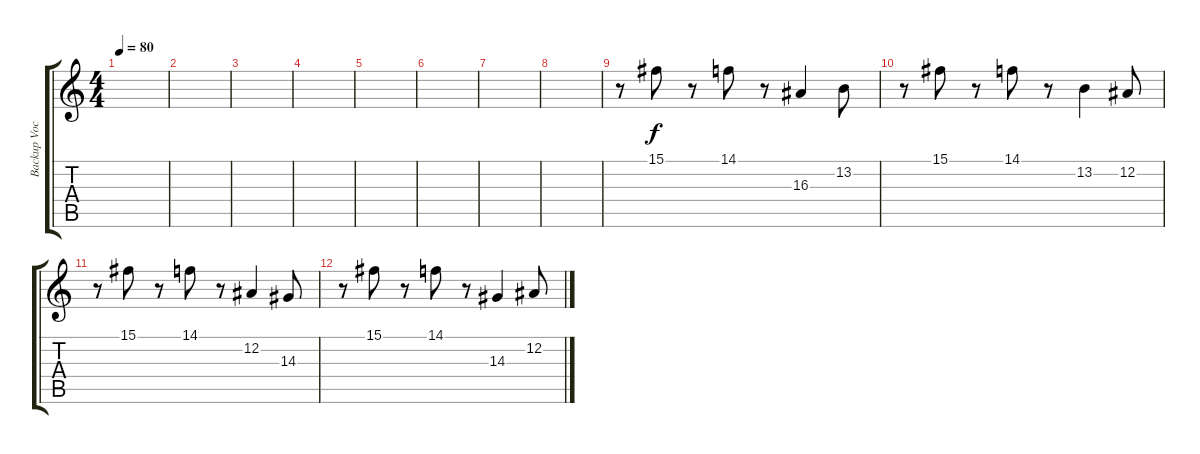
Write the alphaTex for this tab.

\track ("Backup Vocal" "Backup Voc") {instrument synthvoice}
\staff {score tabs}
\tuning (Eb4 Bb3 Gb3 Db3 Ab2 Eb2) {hide}
\ts (4 4)
\tempo 80
\clef g2
\ks c
|
|
|
|
|
|
|
|
r.8 15.1.8 r.8 14.1.8 r.8 16.3.4 13.2.8 |
r.8 15.1.8 r.8 14.1.8 r.8 13.2.4 12.2.8 |
r.8 15.1.8 r.8 14.1.8 r.8 12.2.4 14.3.8 |
r.8 15.1.8 r.8 14.1.8 r.8 14.3.4 12.2.8
